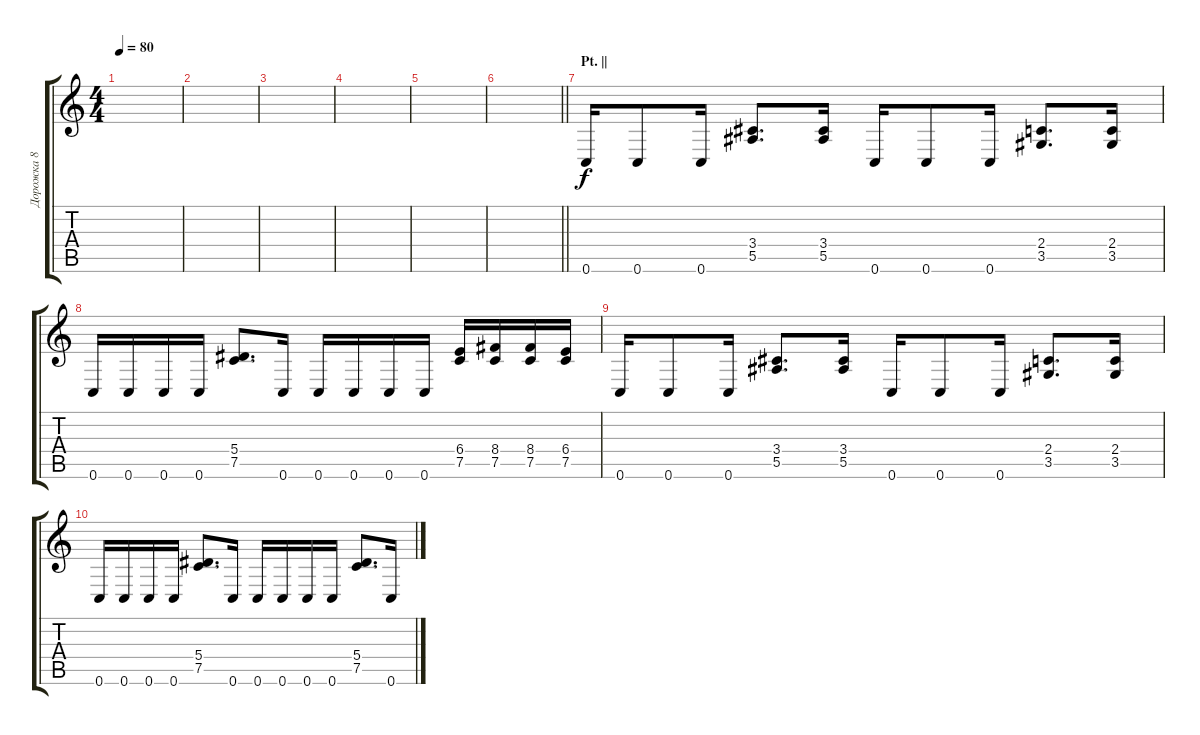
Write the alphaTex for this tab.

\track ("Дорожка 8" "Дорожка 8") {instrument distortionguitar}
\staff {score tabs}
\tuning (C4 G3 Eb3 Bb2 F2 C2) {hide}
\ts (4 4)
\tempo 80
\clef g2
\ks c
|
|
|
|
|
\barLineRight lightlight
|
\section ("" "Pt. ||")
0.6.16 0.6.8 0.6.16 (3.4 5.5).8{d} (3.4 5.5).16 0.6.16 0.6.8 0.6.16 (2.4 3.5).8{d} (2.4 3.5).16 |
0.6.16 0.6.16 0.6.16 0.6.16 (5.4 7.5).8{d} 0.6.16 0.6.16 0.6.16 0.6.16 0.6.16 (6.4 7.5).16 (8.4 7.5).16 (8.4 7.5).16 (6.4 7.5).16 |
0.6.16 0.6.8 0.6.16 (3.4 5.5).8{d} (3.4 5.5).16 0.6.16 0.6.8 0.6.16 (2.4 3.5).8{d} (2.4 3.5).16 |
0.6.16 0.6.16 0.6.16 0.6.16 (5.4 7.5).8{d} 0.6.16 0.6.16 0.6.16 0.6.16 0.6.16 (5.4 7.5).8{d} 0.6.16
